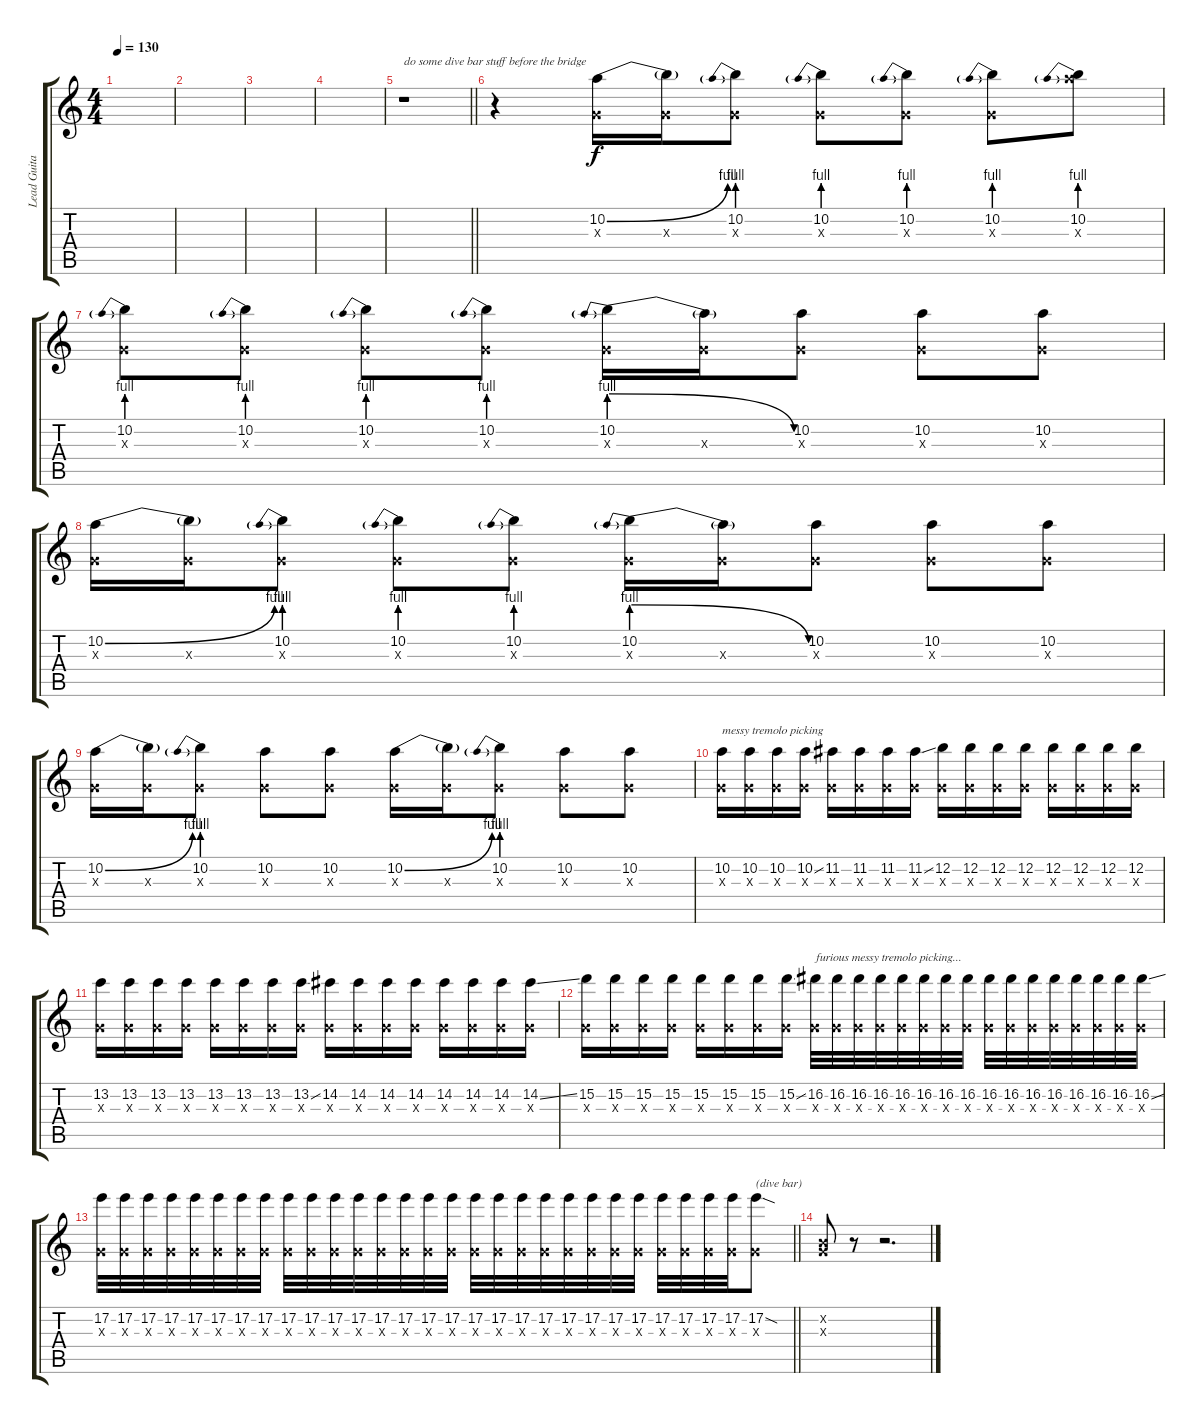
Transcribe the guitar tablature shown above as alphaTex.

\track ("Lead Guitar" "Lead Guita") {instrument distortionguitar}
\staff {score tabs}
\tuning (E4 B3 G3 D3 A2 E2) {hide}
\ts (4 4)
\tempo 130
\clef g2
\ks c
|
|
|
|
\barLineRight lightlight
r.1{txt "do some dive bar stuff before the bridge"} |
r.4 (10.2{be (bend 0 0 60 4)} 0.3{x}).16 (10.2{t} 0.3{x}).16 (10.2{be (prebend 0 4 60 4)} 0.3{x}).8 (10.2{be (prebend 0 4 60 4)} 0.3{x}).8 (10.2{be (prebend 0 4 60 4)} 0.3{x}).8 (10.2{be (prebend 0 4 60 4)} 0.3{x}).8 (10.2{be (prebend 0 4 60 4)} 14.3{x}).8 |
(10.2{be (prebend 0 4 60 4)} 0.3{x}).8 (10.2{be (prebend 0 4 60 4)} 0.3{x}).8 (10.2{be (prebend 0 4 60 4)} 0.3{x}).8 (10.2{be (prebend 0 4 60 4)} 0.3{x}).8 (10.2{be (prebendrelease 0 4 60 0)} 0.3{x}).16 (10.2{t} 0.3{x}).16 (10.2 0.3{x}).8 (10.2 0.3{x}).8 (10.2 0.3{x}).8 |
(10.2{be (bend 0 0 60 4)} 0.3{x}).16 (10.2{t} 0.3{x}).16 (10.2{be (prebend 0 4 60 4)} 0.3{x}).8 (10.2{be (prebend 0 4 60 4)} 0.3{x}).8 (10.2{be (prebend 0 4 60 4)} 0.3{x}).8 (10.2{be (prebendrelease 0 4 60 0)} 0.3{x}).16 (10.2{t} 0.3{x}).16 (10.2 0.3{x}).8 (10.2 0.3{x}).8 (10.2 0.3{x}).8 |
(10.2{be (bend 0 0 60 4)} 0.3{x}).16 (10.2{t} 0.3{x}).16 (10.2{be (prebend 0 4 60 4)} 0.3{x}).8 (10.2 0.3{x}).8 (10.2 0.3{x}).8 (10.2{be (bend 0 0 60 4)} 0.3{x}).16 (10.2{t} 0.3{x}).16 (10.2{be (prebend 0 4 60 4)} 0.3{x}).8 (10.2 0.3{x}).8 (10.2 0.3{x}).8 |
(10.2 0.3{x}).16{txt "messy tremolo picking"} (10.2 0.3{x}).16 (10.2 0.3{x}).16 (10.2{ss} 0.3{x}).16 (11.2 0.3{x}).16 (11.2 0.3{x}).16 (11.2 0.3{x}).16 (11.2{ss} 0.3{x}).16 (12.2 0.3{x}).16 (12.2 0.3{x}).16 (12.2 0.3{x}).16 (12.2 0.3{x}).16 (12.2 0.3{x}).16 (12.2 0.3{x}).16 (12.2 0.3{x}).16 (12.2 0.3{x}).16 |
(13.2 0.3{x}).16 (13.2 0.3{x}).16 (13.2 0.3{x}).16 (13.2 0.3{x}).16 (13.2 0.3{x}).16 (13.2 0.3{x}).16 (13.2 0.3{x}).16 (13.2{ss} 0.3{x}).16 (14.2 0.3{x}).16 (14.2 0.3{x}).16 (14.2 0.3{x}).16 (14.2 0.3{x}).16 (14.2 0.3{x}).16 (14.2 0.3{x}).16 (14.2 0.3{x}).16 (14.2{ss} 0.3{x}).16 |
(15.2 0.3{x}).16 (15.2 0.3{x}).16 (15.2 0.3{x}).16 (15.2 0.3{x}).16 (15.2 0.3{x}).16 (15.2 0.3{x}).16 (15.2 0.3{x}).16 (15.2{ss} 0.3{x}).16 (16.2 0.3{x}).32{txt "furious messy tremolo picking..."} (16.2 0.3{x}).32 (16.2 0.3{x}).32 (16.2 0.3{x}).32 (16.2 0.3{x}).32 (16.2 0.3{x}).32 (16.2 0.3{x}).32 (16.2 0.3{x}).32 (16.2 0.3{x}).32 (16.2 0.3{x}).32 (16.2 0.3{x}).32 (16.2 0.3{x}).32 (16.2 0.3{x}).32 (16.2 0.3{x}).32 (16.2 0.3{x}).32 (16.2{ss} 0.3{x}).32 |
\barLineRight lightlight
(17.2 0.3{x}).32 (17.2 0.3{x}).32 (17.2 0.3{x}).32 (17.2 0.3{x}).32 (17.2 0.3{x}).32 (17.2 0.3{x}).32 (17.2 0.3{x}).32 (17.2 0.3{x}).32 (17.2 0.3{x}).32 (17.2 0.3{x}).32 (17.2 0.3{x}).32 (17.2 0.3{x}).32 (17.2 0.3{x}).32 (17.2 0.3{x}).32 (17.2 0.3{x}).32 (17.2 0.3{x}).32 (17.2 0.3{x}).32 (17.2 0.3{x}).32 (17.2 0.3{x}).32 (17.2 0.3{x}).32 (17.2 0.3{x}).32 (17.2 0.3{x}).32 (17.2 0.3{x}).32 (17.2 0.3{x}).32 (17.2 0.3{x}).32 (17.2 0.3{x}).32 (17.2 0.3{x}).32 (17.2 0.3{x}).32 (17.2{sod} 0.3{x}).8{txt "(dive bar)"} |
(0.2{x} 0.3{x}).8 r.8 r.2{d}
